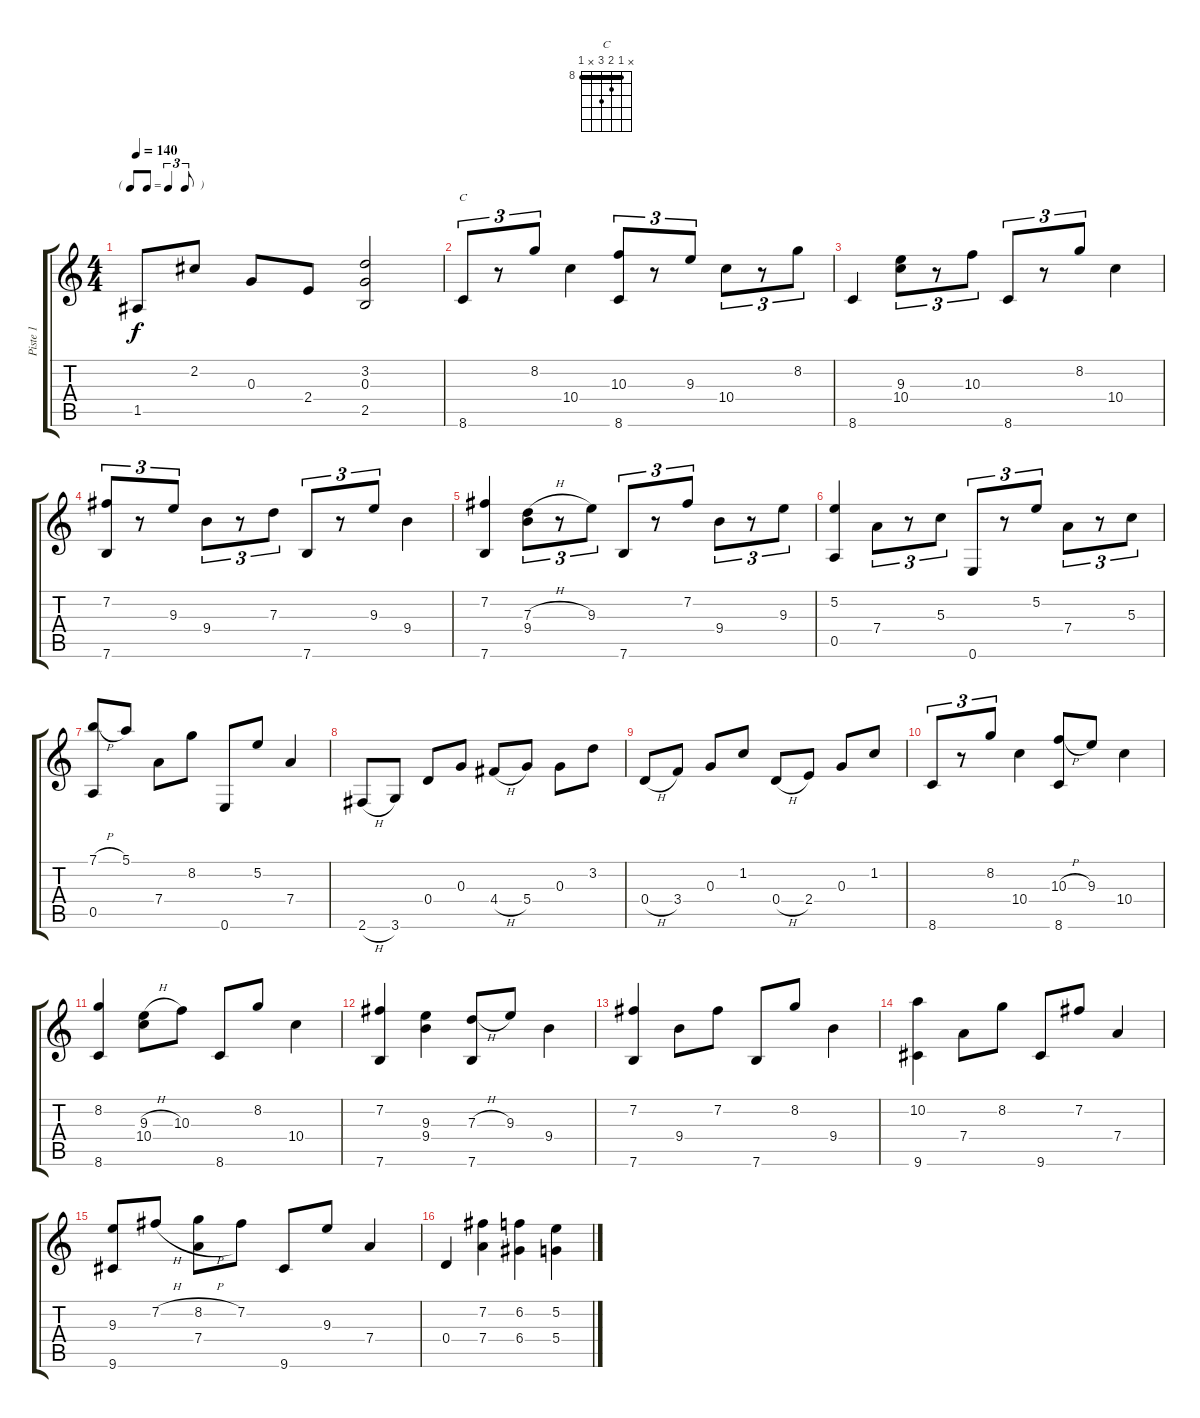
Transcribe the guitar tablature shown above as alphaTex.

\track ("Piste 1" "Piste 1") {instrument electricbasspick}
\staff {score tabs}
\tuning (E4 B3 G3 D3 A2 E2) {hide}
\chord ("C" x 8 9 10 x 8) {firstfret 8 barre 8}
\ts (4 4)
\tf triplet8th
\tempo 140
\clef g2
\ks c
1.5.8{dy f} 2.2.8 0.3.8 2.4.8 (3.2 0.3 2.5).2 |
8.6.8{tu (3 2) ch "C"} r.8{tu (3 2)} 8.2.8{tu (3 2)} 10.4.4 (10.3 8.6).8{tu (3 2)} r.8{tu (3 2)} 9.3.8{tu (3 2)} 10.4.8{tu (3 2)} r.8{tu (3 2)} 8.2.8{tu (3 2)} |
8.6.4 (9.3 10.4).8{tu (3 2)} r.8{tu (3 2)} 10.3.8{tu (3 2)} 8.6.8{tu (3 2)} r.8{tu (3 2)} 8.2.8{tu (3 2)} 10.4.4 |
(7.2 7.6).8{tu (3 2)} r.8{tu (3 2)} 9.3.8{tu (3 2)} 9.4.8{tu (3 2)} r.8{tu (3 2)} 7.3.8{tu (3 2)} 7.6.8{tu (3 2)} r.8{tu (3 2)} 9.3.8{tu (3 2)} 9.4.4 |
(7.2 7.6).4 (7.3{h} 9.4).8{tu (3 2)} r.8{tu (3 2)} 9.3.8{tu (3 2)} 7.6.8{tu (3 2)} r.8{tu (3 2)} 7.2.8{tu (3 2)} 9.4.8{tu (3 2)} r.8{tu (3 2)} 9.3.8{tu (3 2)} |
(5.2 0.5).4 7.4.8{tu (3 2)} r.8{tu (3 2)} 5.3.8{tu (3 2)} 0.6.8{tu (3 2)} r.8{tu (3 2)} 5.2.8{tu (3 2)} 7.4.8{tu (3 2)} r.8{tu (3 2)} 5.3.8{tu (3 2)} |
(7.1{h} 0.5).8 5.1.8 7.4.8 8.2.8 0.6.8 5.2.8 7.4.4 |
2.6{h}.8 3.6.8 0.4.8 0.3.8 4.4{h}.8 5.4.8 0.3.8 3.2.8 |
0.4{h}.8 3.4.8 0.3.8 1.2.8 0.4{h}.8 2.4.8 0.3.8 1.2.8 |
8.6.8{tu (3 2)} r.8{tu (3 2)} 8.2.8{tu (3 2)} 10.4.4 (10.3{h} 8.6).8 9.3.8 10.4.4 |
(8.2 8.6).4 (9.3{h} 10.4).8 10.3.8 8.6.8 8.2.8 10.4.4 |
(7.2 7.6).4 (9.3 9.4).4 (7.3{h} 7.6).8 9.3.8 9.4.4 |
(7.2 7.6).4 9.4.8 7.2.8 7.6.8 8.2.8 9.4.4 |
(10.2 9.6).4 7.4.8 8.2.8 9.6.8 7.2.8 7.4.4 |
(9.3 9.6).8 7.2{h}.8 (8.2{h} 7.4).8 7.2.8 9.6.8 9.3.8 7.4.4 |
0.4.4 (7.2 7.4).4 (6.2 6.4).4 (5.2 5.4).4
